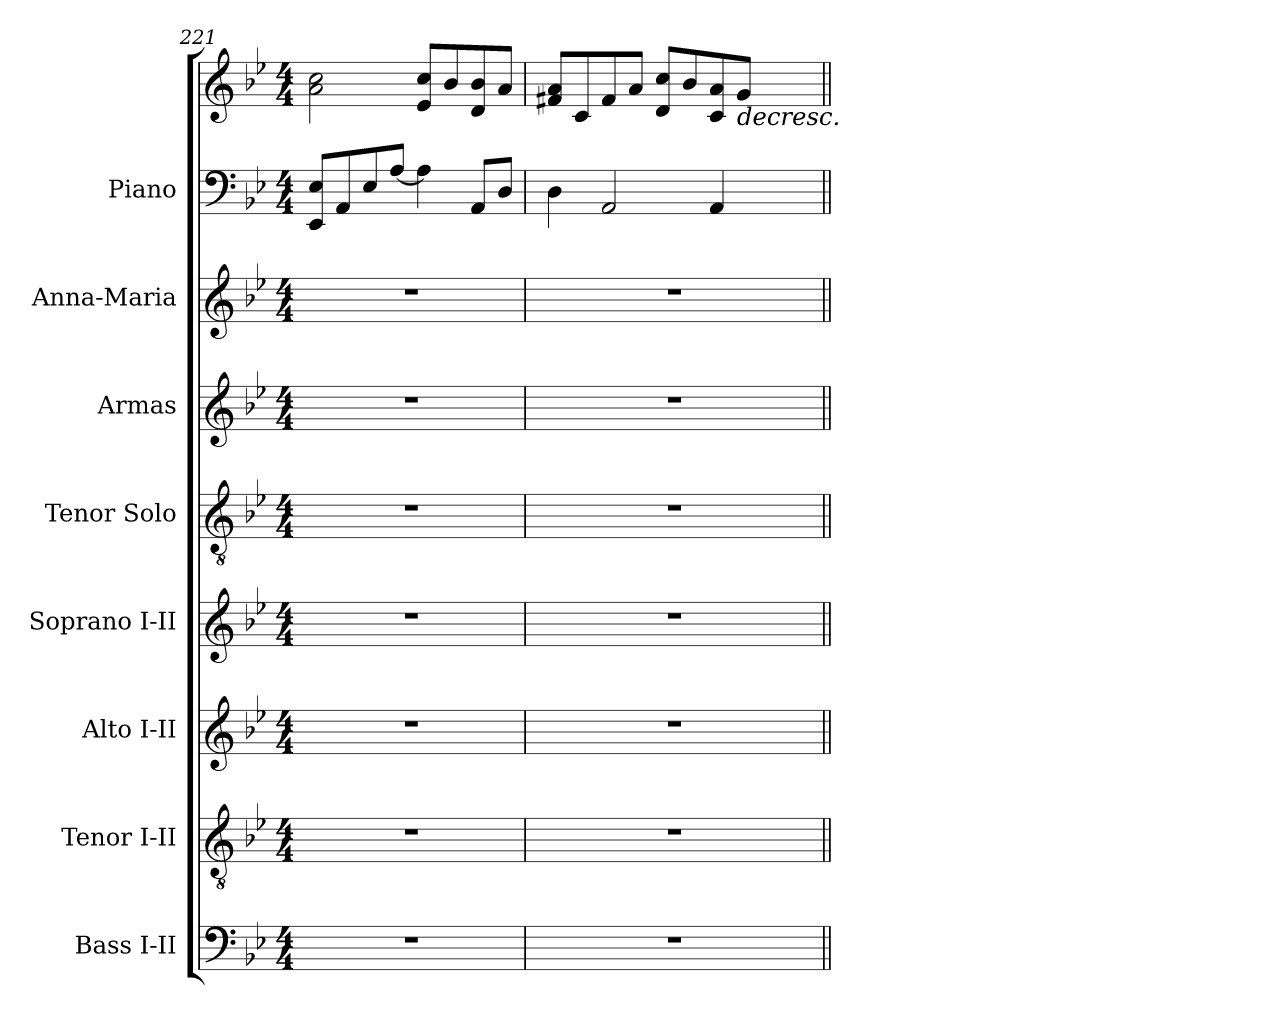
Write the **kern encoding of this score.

**kern	**kern	**kern	**kern	**kern	**kern	**kern	**kern	**kern	**dynam
*part8	*part7	*part6	*part5	*part4	*part3	*part2	*part1	*part1	*part1
*staff9	*staff8	*staff7	*staff6	*staff5	*staff4	*staff3	*staff2	*staff1	*staff1/2
*I"Bass I-II	*I"Tenor I-II	*I"Alto I-II	*I"Soprano I-II	*I"Tenor Solo	*I"Armas	*I"Anna-Maria	*I"Piano	*	*
*I'B.	*I'T.	*I'A.	*I'S.	*I'T. Solo	*I'Armas	*I'A-M	*I'Pno.	*	*
*clefF4	*clefGv2	*clefG2	*clefG2	*clefGv2	*clefG2	*clefG2	*clefF4	*clefG2	*
*	*ITrd7c12	*	*	*ITrd7c12	*ITrd7c12	*	*	*	*
*k[b-e-]	*k[b-e-]	*k[b-e-]	*k[b-e-]	*k[b-e-]	*k[b-e-]	*k[b-e-]	*k[b-e-]	*k[b-e-]	*
*B-:	*B-:	*B-:	*B-:	*B-:	*B-:	*B-:	*B-:	*B-:	*
*M4/4	*M4/4	*M4/4	*M4/4	*M4/4	*M4/4	*M4/4	*M4/4	*M4/4	*
=221	=221	=221	=221	=221	=221	=221	=221	=221	=221
1r	1r	1r	1r	1r	1r	1r	8EE-i/ 8E-iL	2ai\ 2cci	.
.	.	.	.	.	.	.	8AAi/	.	.
.	.	.	.	.	.	.	8E-i/	.	.
.	.	.	.	.	.	.	[<8Ai/J	.	.
.	.	.	.	.	.	.	4Ai\]	8e-i/ 8cciL	.
.	.	.	.	.	.	.	.	8b-i/	.
.	.	.	.	.	.	.	8AAi/L	8di/ 8b-i	.
.	.	.	.	.	.	.	8Di/J	8ai/J	.
=222	=222	=222	=222	=222	=222	=222	=222	=222	=222
1r	1r	1r	1r	1r	1r	1r	4Di\	8f#Xi/ 8aiL	.
.	.	.	.	.	.	.	.	8ci/	.
.	.	.	.	.	.	.	2AAi/	8f#i/	]
.	.	.	.	.	.	.	.	8ai/J	.
.	.	.	.	.	.	.	.	8di/ 8cciL	.
.	.	.	.	.	.	.	.	8b-i/	.
.	.	.	.	.	.	.	4AAi/	8ci/ 8ai	.
!	!	!	!	!	!	!	!	!	!LO:HP:b
.	.	.	.	.	.	.	.	8gi/J	>
=||	=||	=||	=||	=||	=||	=||	=||	=||	=||
*-	*-	*-	*-	*-	*-	*-	*-	*-	*-
